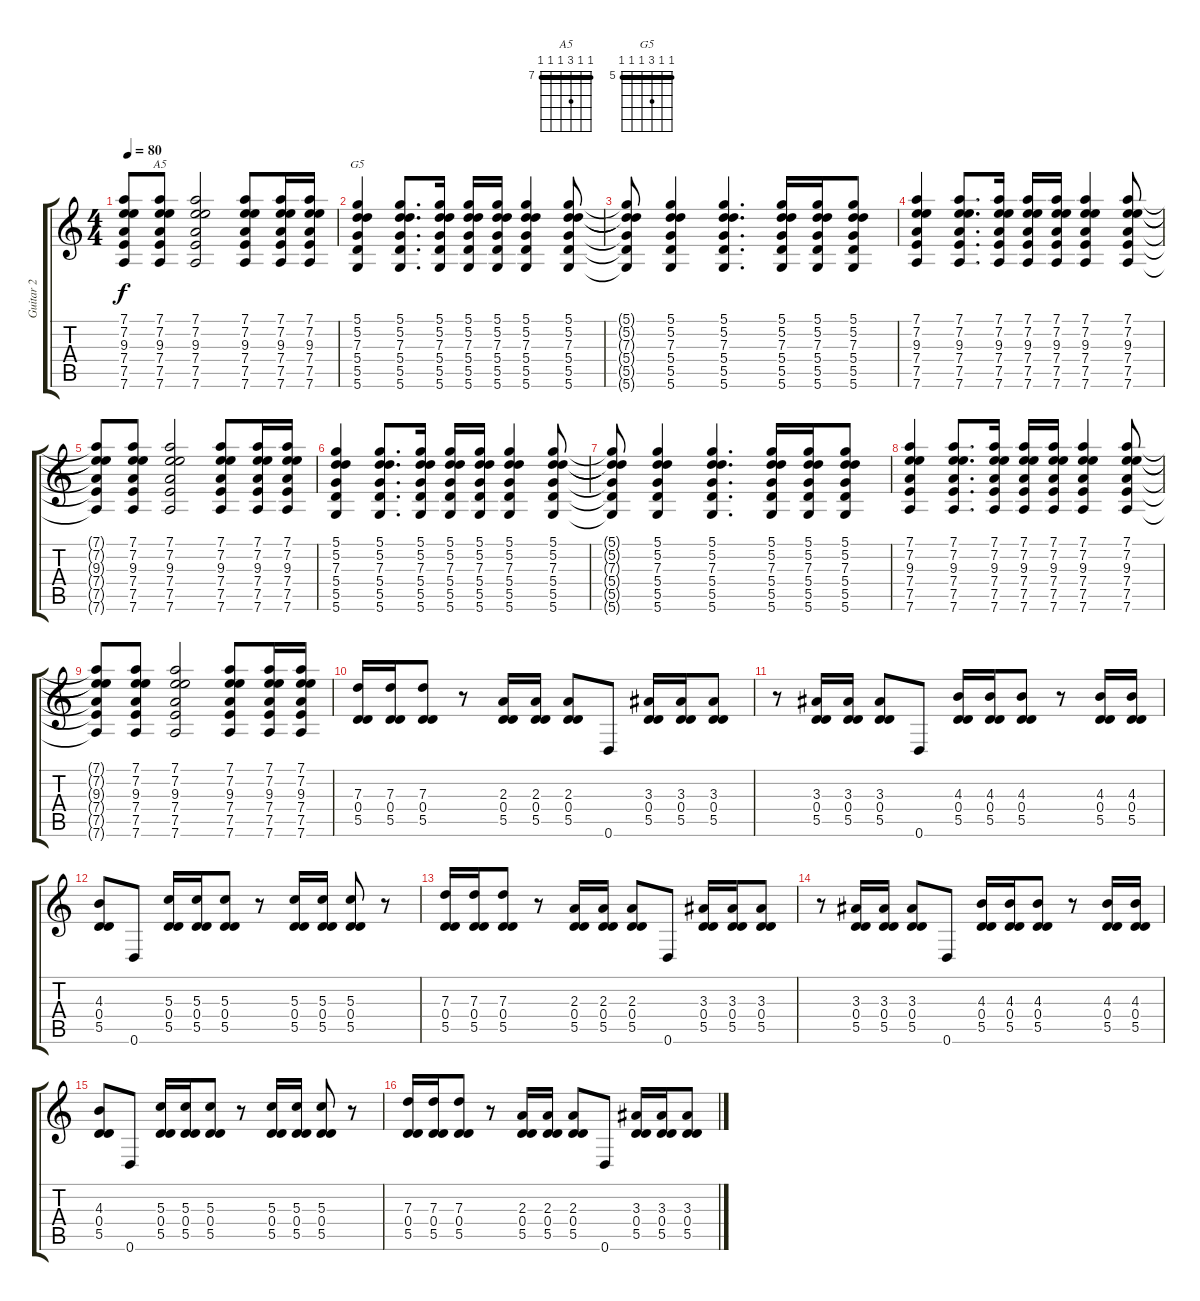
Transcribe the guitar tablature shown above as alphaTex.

\track ("Guitar 2" "Guitar 2") {instrument acousticguitarsteel}
\staff {score tabs}
\tuning (D4 A3 G3 D3 A2 D2) {hide}
\chord ("A5" 7 7 9 7 7 7) {firstfret 7 barre 7}
\chord ("G5" 5 5 7 5 5 5) {firstfret 5 barre 5}
\ts (4 4)
\tempo 80
\clef g2
\ks c
(7.1{t} 7.2{t} 9.3{t} 7.4{t} 7.5{t} 7.6{t}).8{dy f} (7.1 7.2 9.3 7.4 7.5 7.6).8{ch "A5"} (7.1 7.2 9.3 7.4 7.5 7.6).2 (7.1 7.2 9.3 7.4 7.5 7.6).8 (7.1 7.2 9.3 7.4 7.5 7.6).16 (7.1 7.2 9.3 7.4 7.5 7.6).16 |
(5.1 5.2 7.3 5.4 5.5 5.6).4{ch "G5"} (5.1 5.2 7.3 5.4 5.5 5.6).8{d} (5.1 5.2 7.3 5.4 5.5 5.6).16 (5.1 5.2 7.3 5.4 5.5 5.6).16 (5.1 5.2 7.3 5.4 5.5 5.6).16 (5.1 5.2 7.3 5.4 5.5 5.6).4 (5.1 5.2 7.3 5.4 5.5 5.6).8 |
(5.1{t} 5.2{t} 7.3{t} 5.4{t} 5.5{t} 5.6{t}).8 (5.1 5.2 7.3 5.4 5.5 5.6).4 (5.1 5.2 7.3 5.4 5.5 5.6).4{d} (5.1 5.2 7.3 5.4 5.5 5.6).16 (5.1 5.2 7.3 5.4 5.5 5.6).16 (5.1 5.2 7.3 5.4 5.5 5.6).8 |
(7.1 7.2 9.3 7.4 7.5 7.6).4 (7.1 7.2 9.3 7.4 7.5 7.6).8{d} (7.1 7.2 9.3 7.4 7.5 7.6).16 (7.1 7.2 9.3 7.4 7.5 7.6).16 (7.1 7.2 9.3 7.4 7.5 7.6).16 (7.1 7.2 9.3 7.4 7.5 7.6).4 (7.1 7.2 9.3 7.4 7.5 7.6).8 |
(7.1{t} 7.2{t} 9.3{t} 7.4{t} 7.5{t} 7.6{t}).8 (7.1 7.2 9.3 7.4 7.5 7.6).8 (7.1 7.2 9.3 7.4 7.5 7.6).2 (7.1 7.2 9.3 7.4 7.5 7.6).8 (7.1 7.2 9.3 7.4 7.5 7.6).16 (7.1 7.2 9.3 7.4 7.5 7.6).16 |
(5.1 5.2 7.3 5.4 5.5 5.6).4 (5.1 5.2 7.3 5.4 5.5 5.6).8{d} (5.1 5.2 7.3 5.4 5.5 5.6).16 (5.1 5.2 7.3 5.4 5.5 5.6).16 (5.1 5.2 7.3 5.4 5.5 5.6).16 (5.1 5.2 7.3 5.4 5.5 5.6).4 (5.1 5.2 7.3 5.4 5.5 5.6).8 |
(5.1{t} 5.2{t} 7.3{t} 5.4{t} 5.5{t} 5.6{t}).8 (5.1 5.2 7.3 5.4 5.5 5.6).4 (5.1 5.2 7.3 5.4 5.5 5.6).4{d} (5.1 5.2 7.3 5.4 5.5 5.6).16 (5.1 5.2 7.3 5.4 5.5 5.6).16 (5.1 5.2 7.3 5.4 5.5 5.6).8 |
(7.1 7.2 9.3 7.4 7.5 7.6).4 (7.1 7.2 9.3 7.4 7.5 7.6).8{d} (7.1 7.2 9.3 7.4 7.5 7.6).16 (7.1 7.2 9.3 7.4 7.5 7.6).16 (7.1 7.2 9.3 7.4 7.5 7.6).16 (7.1 7.2 9.3 7.4 7.5 7.6).4 (7.1 7.2 9.3 7.4 7.5 7.6).8 |
(7.1{t} 7.2{t} 9.3{t} 7.4{t} 7.5{t} 7.6{t}).8 (7.1 7.2 9.3 7.4 7.5 7.6).8 (7.1 7.2 9.3 7.4 7.5 7.6).2 (7.1 7.2 9.3 7.4 7.5 7.6).8 (7.1 7.2 9.3 7.4 7.5 7.6).16 (7.1 7.2 9.3 7.4 7.5 7.6).16 |
(7.3 0.4 5.5).16 (7.3 0.4 5.5).16 (7.3 0.4 5.5).8 r.8 (2.3 0.4 5.5).16 (2.3 0.4 5.5).16 (2.3 0.4 5.5).8 0.6.8 (3.3 0.4 5.5).16 (3.3 0.4 5.5).16 (3.3 0.4 5.5).8 |
r.8 (3.3 0.4 5.5).16 (3.3 0.4 5.5).16 (3.3 0.4 5.5).8 0.6.8 (4.3 0.4 5.5).16 (4.3 0.4 5.5).16 (4.3 0.4 5.5).8 r.8 (4.3 0.4 5.5).16 (4.3 0.4 5.5).16 |
(4.3 0.4 5.5).8 0.6.8 (5.3 0.4 5.5).16 (5.3 0.4 5.5).16 (5.3 0.4 5.5).8 r.8 (5.3 0.4 5.5).16 (5.3 0.4 5.5).16 (5.3 0.4 5.5).8 r.8 |
(7.3 0.4 5.5).16 (7.3 0.4 5.5).16 (7.3 0.4 5.5).8 r.8 (2.3 0.4 5.5).16 (2.3 0.4 5.5).16 (2.3 0.4 5.5).8 0.6.8 (3.3 0.4 5.5).16 (3.3 0.4 5.5).16 (3.3 0.4 5.5).8 |
r.8 (3.3 0.4 5.5).16 (3.3 0.4 5.5).16 (3.3 0.4 5.5).8 0.6.8 (4.3 0.4 5.5).16 (4.3 0.4 5.5).16 (4.3 0.4 5.5).8 r.8 (4.3 0.4 5.5).16 (4.3 0.4 5.5).16 |
(4.3 0.4 5.5).8 0.6.8 (5.3 0.4 5.5).16 (5.3 0.4 5.5).16 (5.3 0.4 5.5).8 r.8 (5.3 0.4 5.5).16 (5.3 0.4 5.5).16 (5.3 0.4 5.5).8 r.8 |
(7.3 0.4 5.5).16 (7.3 0.4 5.5).16 (7.3 0.4 5.5).8 r.8 (2.3 0.4 5.5).16 (2.3 0.4 5.5).16 (2.3 0.4 5.5).8 0.6.8 (3.3 0.4 5.5).16 (3.3 0.4 5.5).16 (3.3 0.4 5.5).8
